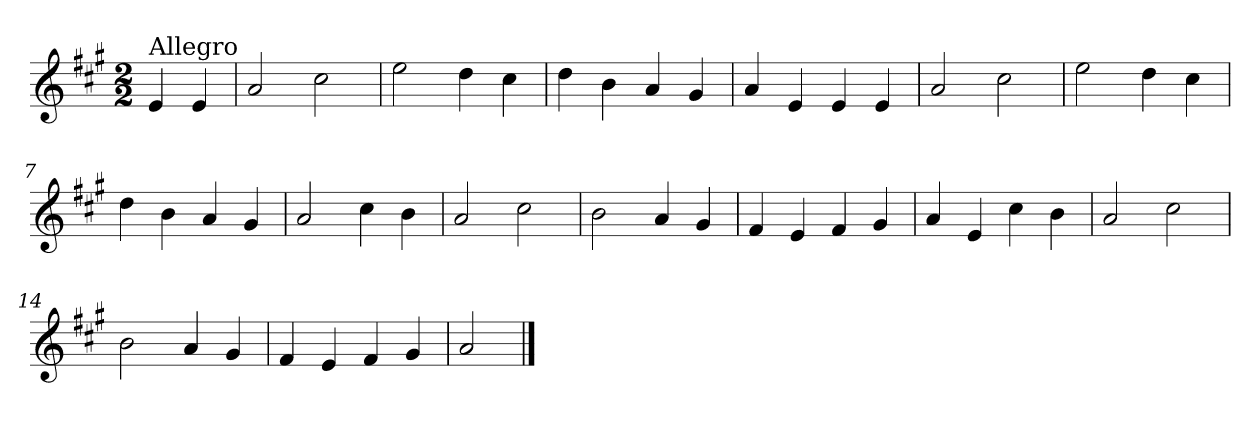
**kern
*part1
*staff1
*clefG2
*k[f#c#g#]
*A:
*M2/2
=
!LO:TX:a:t=Allegro
4e/
4e/
=1
2a/
2cc#\
=2
2ee\
4dd\
4cc#\
=3
4dd\
4b\
4a/
4g#/
=4
4a/
4e/
4e/
4e/
=5
2a/
2cc#\
!!LO:LB:g=z
=6
2ee\
4dd\
4cc#\
=7
4dd\
4b\
4a/
4g#/
=8
2a/
4cc#\
4b\
=9
2a/
2cc#\
=10
2b\
4a/
4g#/
=11
4f#/
4e/
4f#/
4g#/
!!LO:LB:g=z
=12
4a/
4e/
4cc#\
4b\
=13
2a/
2cc#\
=14
2b\
4a/
4g#/
=15
4f#/
4e/
4f#/
4g#/
=16
2a/
==
*-
